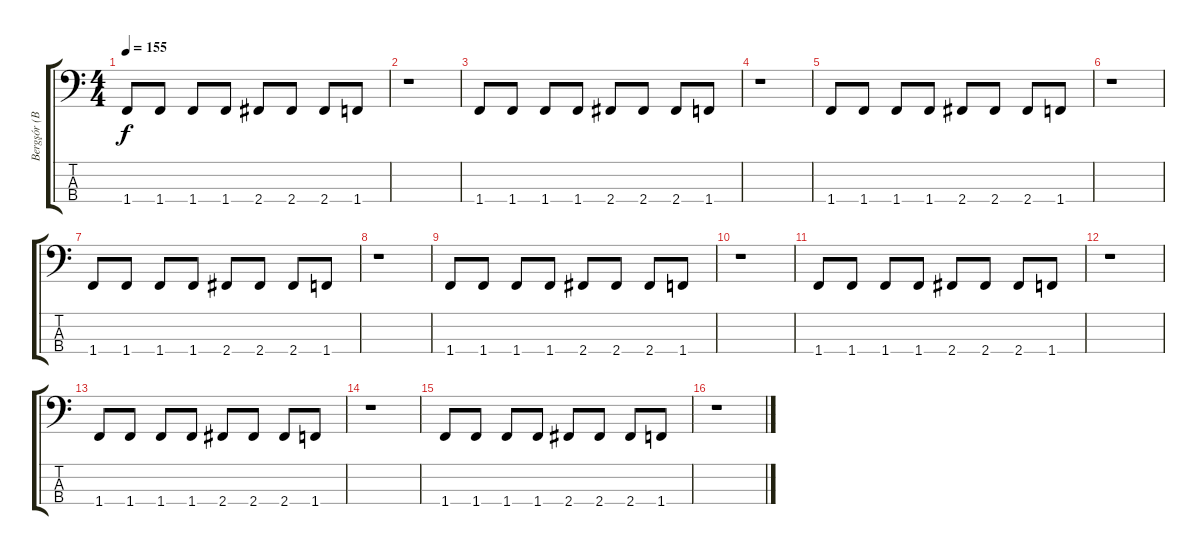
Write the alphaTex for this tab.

\track ("Bergşór (Bass)" "Bergşór (B") {instrument electricbasspick}
\staff {score tabs}
\tuning (G2 D2 A1 E1) {hide}
\ts (4 4)
\tempo 155
\clef f4
\ks c
1.4.8{dy f instrument electricbasspick} 1.4.8 1.4.8 1.4.8 2.4.8 2.4.8 2.4.8 1.4.8 |
r.1 |
1.4.8 1.4.8 1.4.8 1.4.8 2.4.8 2.4.8 2.4.8 1.4.8 |
r.1 |
1.4.8 1.4.8 1.4.8 1.4.8 2.4.8 2.4.8 2.4.8 1.4.8 |
r.1 |
1.4.8 1.4.8 1.4.8 1.4.8 2.4.8 2.4.8 2.4.8 1.4.8 |
r.1 |
1.4.8 1.4.8 1.4.8 1.4.8 2.4.8 2.4.8 2.4.8 1.4.8 |
r.1 |
1.4.8 1.4.8 1.4.8 1.4.8 2.4.8 2.4.8 2.4.8 1.4.8 |
r.1 |
1.4.8 1.4.8 1.4.8 1.4.8 2.4.8 2.4.8 2.4.8 1.4.8 |
r.1 |
1.4.8 1.4.8 1.4.8 1.4.8 2.4.8 2.4.8 2.4.8 1.4.8 |
r.1
